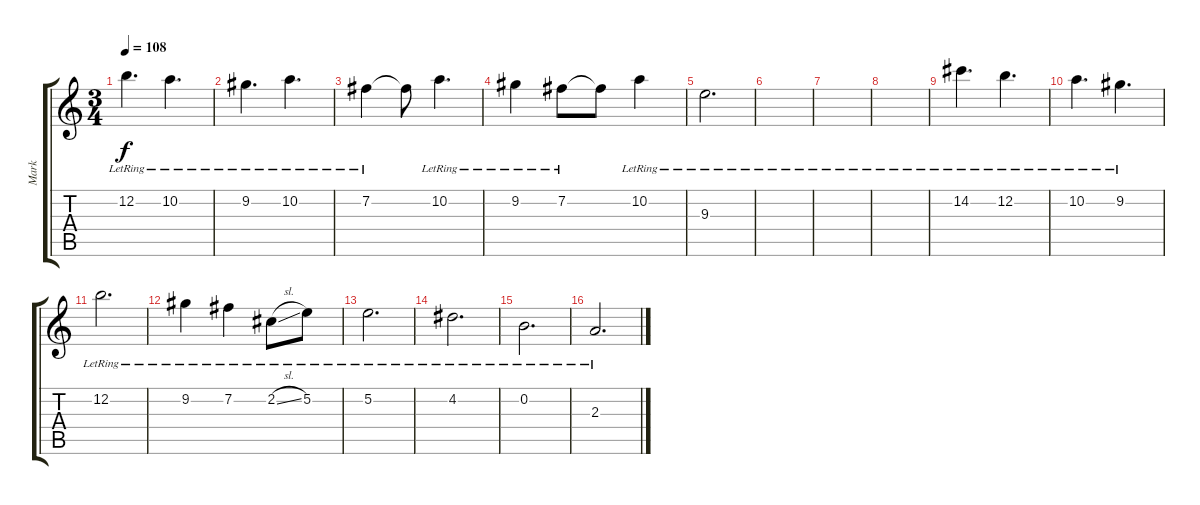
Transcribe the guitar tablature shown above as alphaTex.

\track ("Mark" "Mark") {instrument acousticguitarsteel}
\staff {score tabs}
\tuning (E4 B3 G3 D3 A2 E2) {hide}
\ts (3 4)
\tempo 108
\clef g2
\ks c
12.2{lr}.4{d dy f} 10.2{lr}.4{d} |
9.2{lr}.4{d} 10.2{lr}.4{d} |
7.2{lr}.4 7.2{t}.8 10.2{lr}.4{d} |
9.2{lr}.4 7.2{lr}.8 7.2{t}.8 10.2{lr}.4 |
9.3{lr}.2{d} |
|
|
|
14.2{lr}.4{d} 12.2{lr}.4{d} |
10.2{lr}.4{d} 9.2{lr}.4{d} |
12.2{lr}.2{d} |
9.2{lr}.4 7.2{lr}.4 2.2{sl lr}.8 5.2{lr}.8 |
5.2{lr}.2{d} |
4.2{lr}.2{d} |
0.2{lr}.2{d} |
2.3{lr}.2{d}
